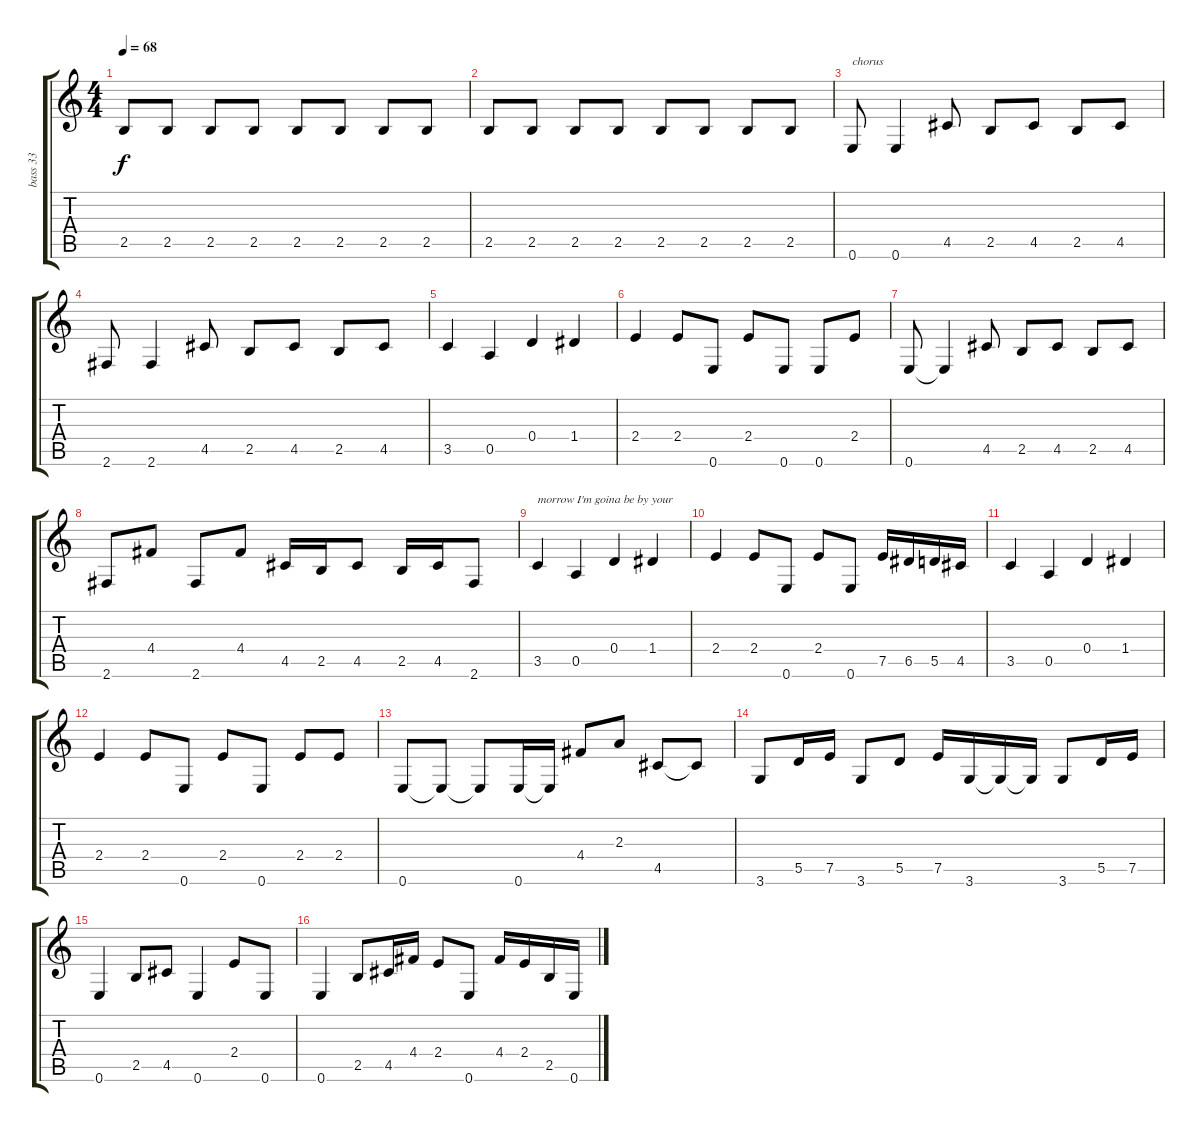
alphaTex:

\track ("bass 33" "bass 33") {instrument electricbassfinger}
\staff {score tabs}
\tuning (E4 B3 G3 D3 A2 E2) {hide}
\ts (4 4)
\tempo 68
\clef g2
\ks c
2.5.8{dy f} 2.5.8 2.5.8 2.5.8 2.5.8 2.5.8 2.5.8 2.5.8 |
2.5.8 2.5.8 2.5.8 2.5.8 2.5.8 2.5.8 2.5.8 2.5.8 |
0.6.8{txt "chorus"} 0.6.4 4.5.8 2.5.8 4.5.8 2.5.8 4.5.8 |
2.6.8 2.6.4 4.5.8 2.5.8 4.5.8 2.5.8 4.5.8 |
3.5.4 0.5.4 0.4.4 1.4.4 |
2.4.4 2.4.8 0.6.8 2.4.8 0.6.8 0.6.8 2.4.8 |
0.6.8 0.6{t}.4 4.5.8 2.5.8 4.5.8 2.5.8 4.5.8 |
2.6.8 4.4.8 2.6.8 4.4.8 4.5.16 2.5.16 4.5.8 2.5.16 4.5.16 2.6.8 |
3.5.4{txt "morrow I'm goina be by your"} 0.5.4 0.4.4 1.4.4 |
2.4.4 2.4.8 0.6.8 2.4.8 0.6.8 7.5.16 6.5.16 5.5.16 4.5.16 |
3.5.4 0.5.4 0.4.4 1.4.4 |
2.4.4 2.4.8 0.6.8 2.4.8 0.6.8 2.4.8 2.4.8 |
0.6.8 0.6{t}.8 0.6{t}.8 0.6.16 0.6{t}.16 4.4.8 2.3.8 4.5.8 4.5{t}.8 |
3.6.8 5.5.16 7.5.16 3.6.8 5.5.8 7.5.16 3.6.16 3.6{t}.16 3.6{t}.16 3.6.8 5.5.16 7.5.16 |
0.6.4 2.5.8 4.5.8 0.6.4 2.4.8 0.6.8 |
0.6.4 2.5.8 4.5.16 4.4.16 2.4.8 0.6.8 4.4.16 2.4.16 2.5.16 0.6.16
